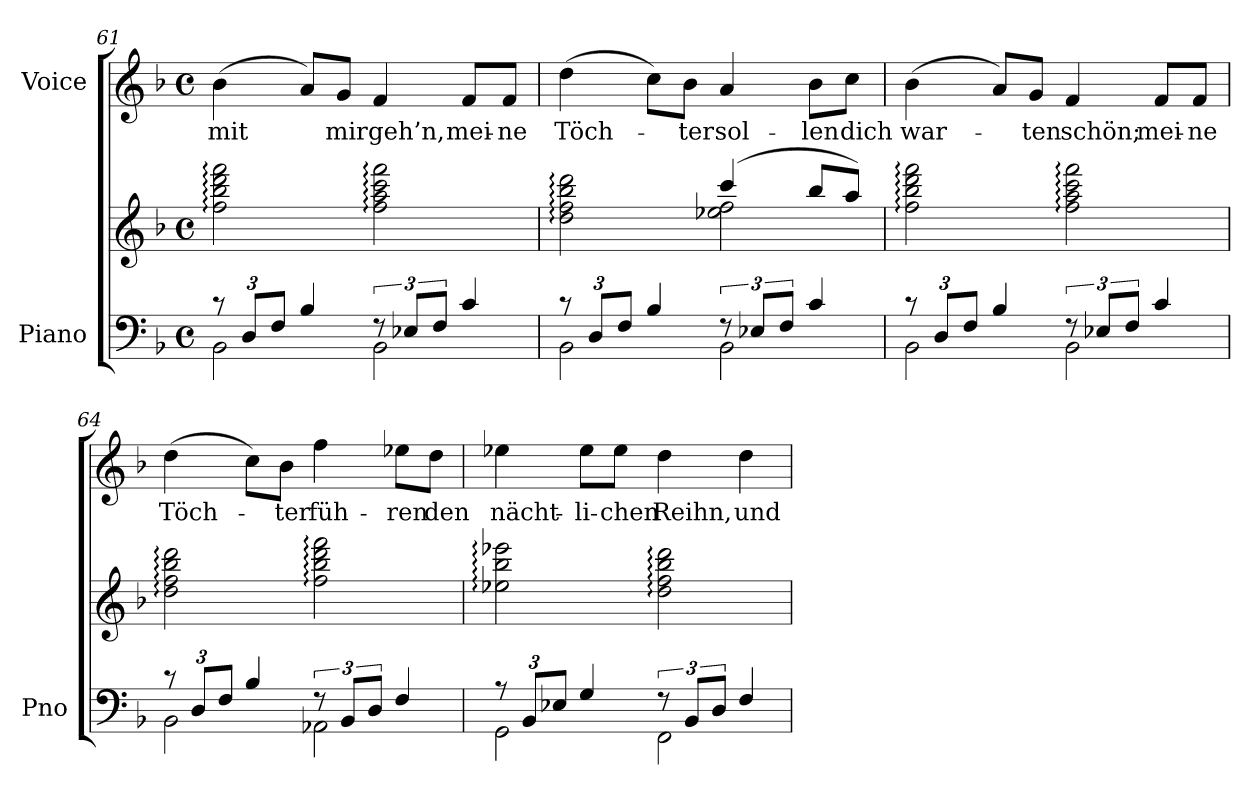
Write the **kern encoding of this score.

**kern	**kern	**kern	**text
*part2	*part2	*part1	*part1
*staff3	*staff2	*staff1	*staff1
*I"Piano	*	*I"Voice	*
*I'Pno	*	*	*
*clefF4	*clefG2	*clefG2	*
*k[b-]	*k[b-]	*k[b-]	*
*M4/4	*M4/4	*M4/4	*
*met(c)	*met(c)	*met(c)	*
*Xbrackettup	*	*	*
=61	=61	=61	=61
*^	*	*	*
!	!	!	!	!LO:LY:b
12r	2BB-\	2ff\: 2bb-\: 2ddd\: 2fff\:	(>4b-\	mit
12D/L	.	.	.	.
12F/J	.	.	.	.
4B-/	.	.	8a/L)	.
!	!	!	!	!LO:LY:b
.	.	.	8g/J	mir
*brackettup	*	*	*	*
!	!	!	!	!LO:LY:b
12r	2BB-\	2ff\: 2aa\: 2ccc\: 2fff\:	4f/	geh’n,
12E-X/L	.	.	.	.
12F/J	.	.	.	.
!	!	!	!	!LO:LY:b
4c/	.	.	8f/L	mei-
!	!	!	!	!LO:LY:b
.	.	.	8f/J	-ne
!!LO:LB:g=z
=62	=62	=62	=62	=62
*Xbrackettup	*	*	*	*
*	*	*^	*	*
!	!	!	!	!	!LO:LY:b
12r	2BB-\	2dd\: 2ff\: 2bb-\: 2ddd\:	2ryy	(>4dd\	Töch-
12D/L	.	.	.	.	.
12F/J	.	.	.	.	.
4B-/	.	.	.	8cc\L)	.
!	!	!	!	!	!LO:LY:b
.	.	.	.	8b-\J	-ter
*brackettup	*	*	*	*	*
!	!	!	!	!	!LO:LY:b
12r	2BB-\	(>4ccc/	2ee-X\ 2ff\	4a/	sol-
12E-X/L	.	.	.	.	.
12F/J	.	.	.	.	.
!	!	!	!	!	!LO:LY:b
4c/	.	8bb-/L	.	8b-\L	-len
!	!	!	!	!	!LO:LY:b
.	.	8aa/J)	.	8cc\J	dich
*	*	*v	*v	*	*
=63	=63	=63	=63	=63
*Xbrackettup	*	*	*	*
!	!	!	!	!LO:LY:b
12r	2BB-\	2ff\: 2bb-\: 2ddd\: 2fff\:	(>4b-\	war-
12D/L	.	.	.	.
12F/J	.	.	.	.
4B-/	.	.	8a/L)	.
!	!	!	!	!LO:LY:b
.	.	.	8g/J	-ten
*brackettup	*	*	*	*
!	!	!	!	!LO:LY:b
12r	2BB-\	2ff\: 2aa\: 2ccc\: 2fff\:	4f/	schön;
12E-X/L	.	.	.	.
12F/J	.	.	.	.
!	!	!	!	!LO:LY:b
4c/	.	.	8f/L	mei-
!	!	!	!	!LO:LY:b
.	.	.	8f/J	-ne
=64	=64	=64	=64	=64
*Xbrackettup	*	*	*	*
!	!	!	!	!LO:LY:b
12r	2BB-\	2dd\: 2ff\: 2bb-\: 2ddd\:	(>4dd\	Töch-
12D/L	.	.	.	.
12F/J	.	.	.	.
4B-/	.	.	8cc\L)	.
!	!	!	!	!LO:LY:b
.	.	.	8b-\J	-ter
*brackettup	*	*	*	*
!	!	!	!	!LO:LY:b
12r	2AA-X\	2ff\: 2bb-\: 2ddd\: 2fff\:	4ff\	füh-
12BB-/L	.	.	.	.
12D/J	.	.	.	.
!	!	!	!	!LO:LY:b
4F/	.	.	8ee-X\L	-ren
!	!	!	!	!LO:LY:b
.	.	.	8dd\J	den
=65	=65	=65	=65	=65
*Xbrackettup	*	*	*	*
!	!	!	!	!LO:LY:b
12r	2GG\	2ee-X\: 2bb-\: 2eee-X\:	4ee-X\	nächt-
12BB-/L	.	.	.	.
12E-X/J	.	.	.	.
!	!	!	!	!LO:LY:b
4G/	.	.	8ee-\L	-li-
!	!	!	!	!LO:LY:b
.	.	.	8ee-\J	-chen
*brackettup	*	*	*	*
!	!	!	!	!LO:LY:b
12r	2FF\	2dd\: 2ff\: 2bb-\: 2ddd\:	4dd\	Reihn,
12BB-/L	.	.	.	.
12D/J	.	.	.	.
!	!	!	!	!LO:LY:b
4F/	.	.	4dd\	und
*v	*v	*	*	*
=	=	=	=
*-	*-	*-	*-
